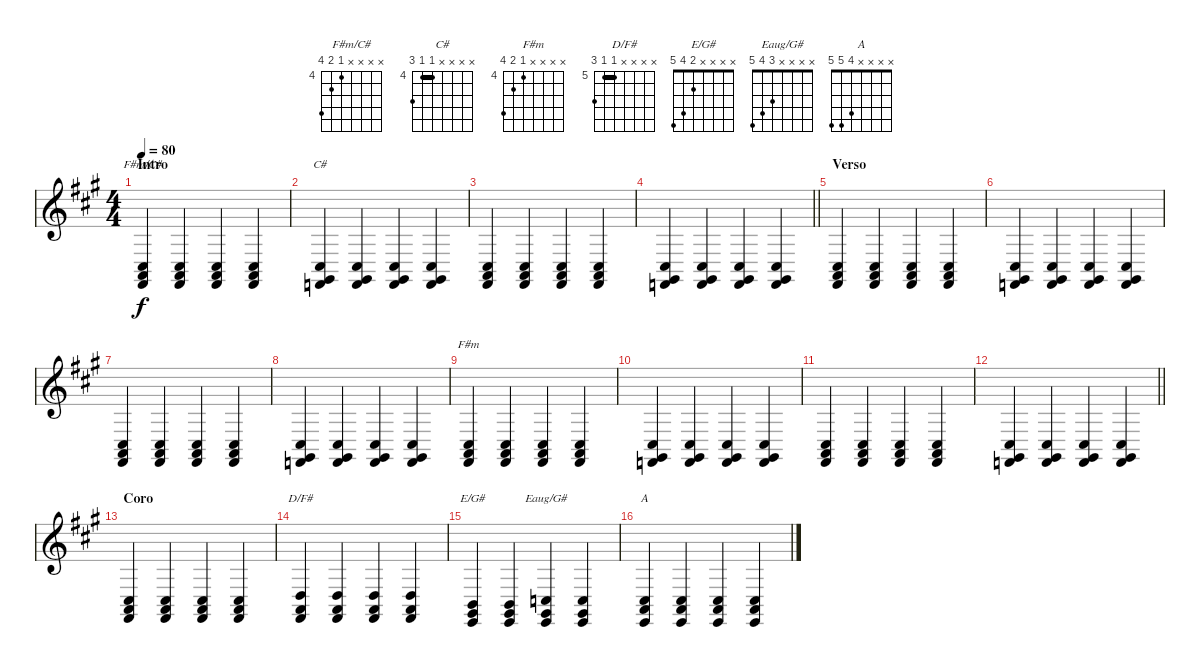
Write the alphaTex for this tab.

\track "" {instrument acousticgrandpiano}
\staff {score}
\tuning (E4 B3 G3 D3 A2 E2 B1) {hide}
\chord ("F#m/C#" x x x x 4 5 7) {firstfret 4}
\chord ("C#" x x x x 4 4 6) {firstfret 4 barre 4}
\chord ("F#m" x x x x 4 5 7) {firstfret 4}
\chord ("D/F#" x x x x 5 5 7) {firstfret 5 barre 5}
\chord ("E/G#" x x x x 2 4 5)
\chord ("Eaug/G#" x x x x 3 4 5)
\chord ("A" x x x x 4 5 5)
\ts (4 4)
\section ("" "Intro")
\tempo 80
\clef g2
\ks f#minor
(4.5 5.6 7.7).4{ch "F#m/C#" dy f instrument acousticgrandpiano} (4.5 5.6 7.7).4 (4.5 5.6 7.7).4 (4.5 5.6 7.7).4 |
(4.5 4.6 6.7).4{ch "C#"} (4.5 4.6 6.7).4 (4.5 4.6 6.7).4 (4.5 4.6 6.7).4 |
(4.5 5.6 7.7).4 (4.5 5.6 7.7).4 (4.5 5.6 7.7).4 (4.5 5.6 7.7).4 |
\barLineRight lightlight
(4.5 4.6 6.7).4 (4.5 4.6 6.7).4 (4.5 4.6 6.7).4 (4.5 4.6 6.7).4 |
\section ("" "Verso")
(4.5 5.6 7.7).4 (4.5 5.6 7.7).4 (4.5 5.6 7.7).4 (4.5 5.6 7.7).4 |
(4.5 4.6 6.7).4 (4.5 4.6 6.7).4 (4.5 4.6 6.7).4 (4.5 4.6 6.7).4 |
(4.5 5.6 7.7).4 (4.5 5.6 7.7).4 (4.5 5.6 7.7).4 (4.5 5.6 7.7).4 |
(4.5 4.6 6.7).4 (4.5 4.6 6.7).4 (4.5 4.6 6.7).4 (4.5 4.6 6.7).4 |
(4.5 5.6 7.7).4{ch "F#m"} (4.5 5.6 7.7).4 (4.5 5.6 7.7).4 (4.5 5.6 7.7).4 |
(4.5 4.6 6.7).4 (4.5 4.6 6.7).4 (4.5 4.6 6.7).4 (4.5 4.6 6.7).4 |
(4.5 5.6 7.7).4 (4.5 5.6 7.7).4 (4.5 5.6 7.7).4 (4.5 5.6 7.7).4 |
\barLineRight lightlight
(4.5 4.6 6.7).4 (4.5 4.6 6.7).4 (4.5 4.6 6.7).4 (4.5 4.6 6.7).4 |
\section ("" "Coro")
(4.5 5.6 7.7).4 (4.5 5.6 7.7).4 (4.5 5.6 7.7).4 (4.5 5.6 7.7).4 |
(5.5 5.6 7.7).4{ch "D/F#"} (5.5 5.6 7.7).4 (5.5 5.6 7.7).4 (5.5 5.6 7.7).4 |
(2.5 4.6 5.7).4{ch "E/G#"} (2.5 4.6 5.7).4 (3.5 4.6 5.7).4{ch "Eaug/G#"} (3.5 4.6 5.7).4 |
(4.5 5.6 5.7).4{ch "A"} (4.5 5.6 5.7).4 (4.5 5.6 5.7).4 (4.5 5.6 5.7).4
